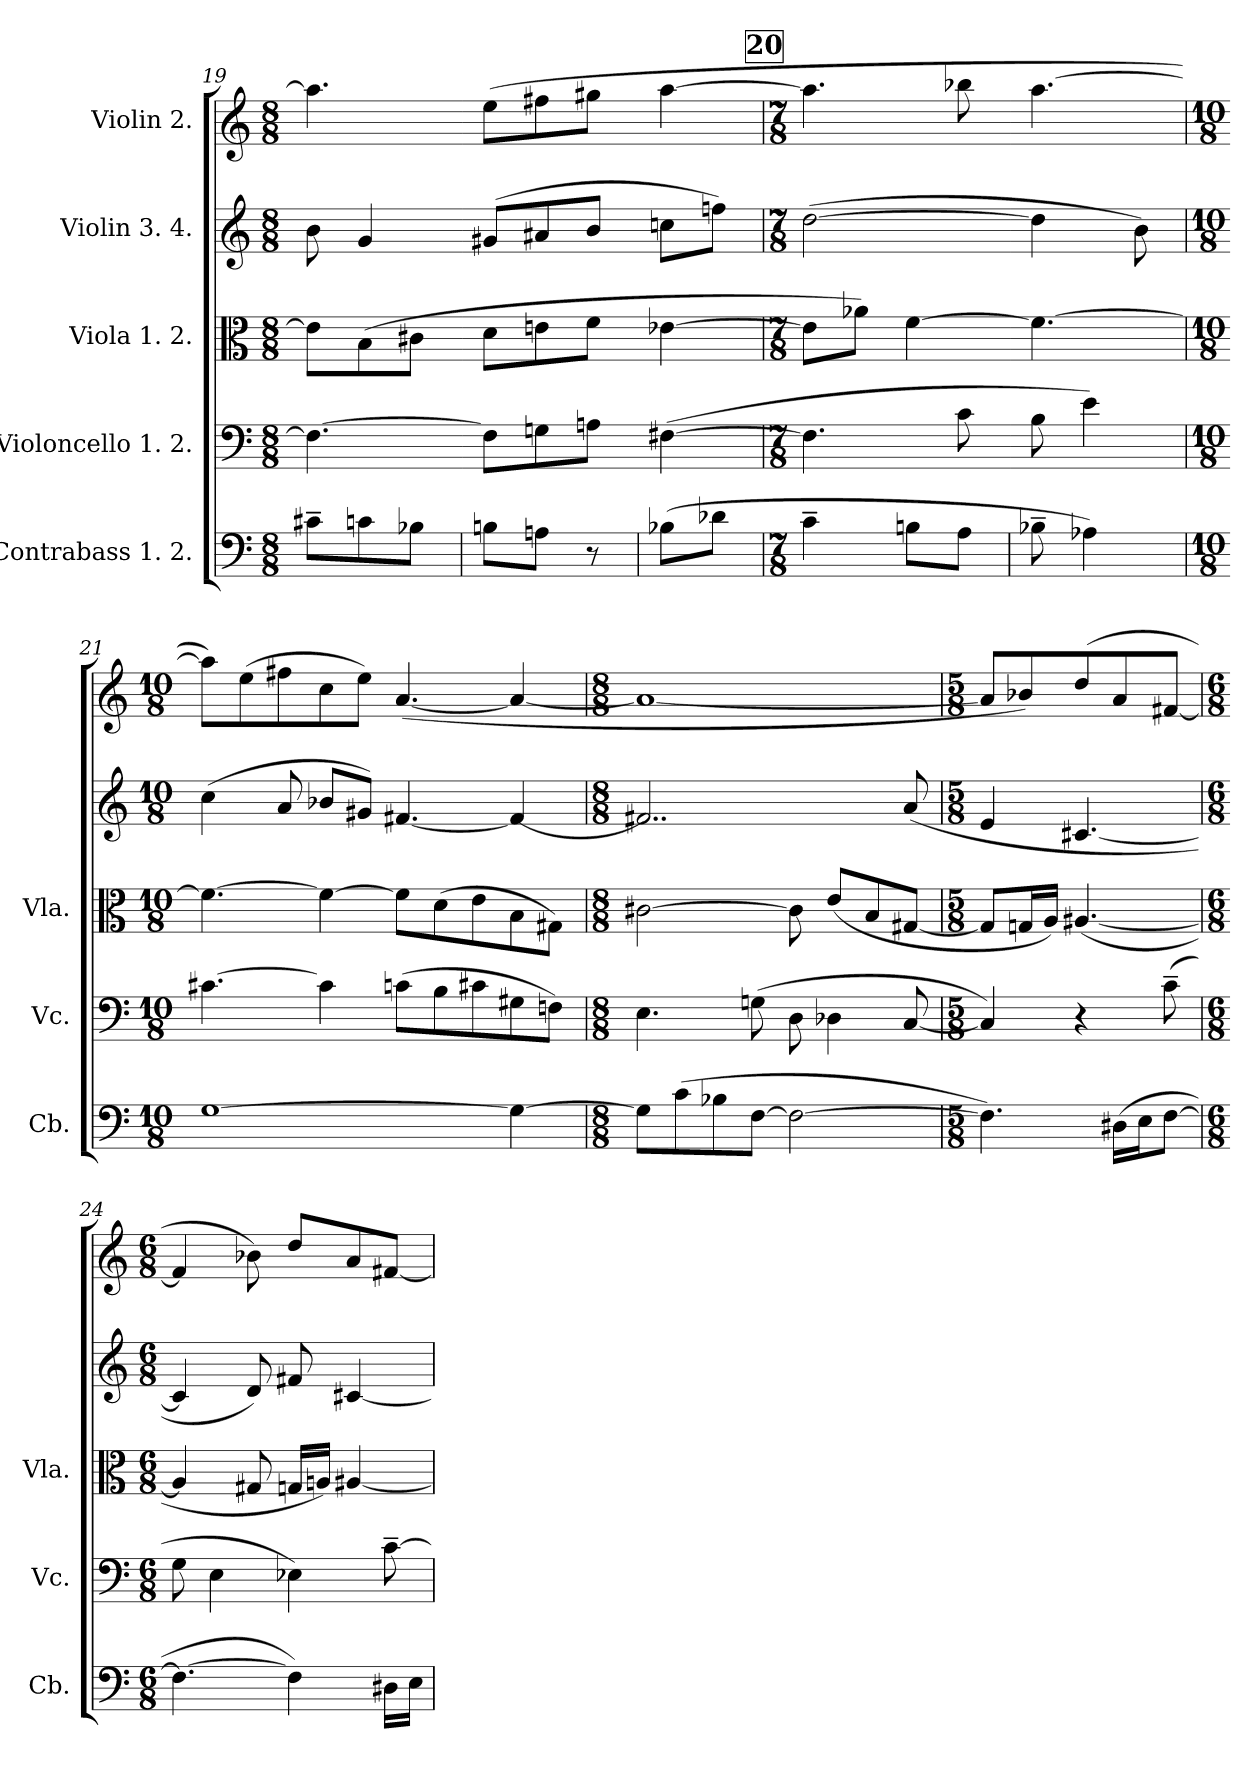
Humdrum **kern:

**kern	**kern	**kern	**kern	**kern
*part5	*part4	*part3	*part2	*part1
*staff5	*staff4	*staff3	*staff2	*staff1
*I"Contrabass 1. 2.	*I"Violoncello 1. 2.	*I"Viola 1. 2.	*I"Violin 3. 4.	*I"Violin 2.
*I'Cb.	*I'Vc.	*I'Vla.	*	*
*clefF4	*clefF4	*clefC3	*clefG2	*clefG2
*ITrd7c12	*	*	*	*
*k[]	*k[]	*k[]	*k[]	*k[]
*M8/8	*M8/8	*M8/8	*M8/8	*M8/8
=19	=19	=19	=19	=19
8C#X~L	4.F_	8e-L]	8b	4.aa]
8Cn	.	(8B	4g	.
8BB-XJ	.	8c#XJ	.	.
=	=-	=-	=-	=-
8BBnL	8FL]	8dL	(>8g#XL	(8eeL
8AAnJ	8Gn	8en	8a#X	8ff#X
8r	8AnJ	8fJ	8bJ	8gg#XJ
=	=-	=-	=-	=-
(8BB-XL	([4F#X	[4e-X	8ccnL	[4aa
8D-XJ	.	.	8ffnJ)	.
!!LO:REH:place=s1:t=20
=20	=20	=20	=20	=20
*M7/8	*M7/8	*M7/8	*M7/8	*M7/8
4C~	4.F#]	8e-L]	([2dd	4.aa]
.	.	8a-XJ)	.	.
8BBnL	.	[4f	.	.
8AAJ	8c	.	.	8bb-X
=	=-	=-	=-	=-
8BB-X~	8B	4.f_	4dd]	[4.aa
4AA-X)	4e)	.	.	.
.	.	.	8b)	.
=21	=21	=21	=21	=21
*M10/8	*M10/8	*M10/8	*M10/8	*M10/8
[1GG	[4.c#X	4.f_	(>4cc	8aaL])
.	.	.	.	(8ee
.	.	.	8a	8ff#X
.	4c#]	4f_	8b-XL	8cc
.	.	.	8g#XJ)	8eeJ)
.	(8cnL	8fL]	[4.f#X	(>[4.a
.	8B	(8d	.	.
.	8c#X	8e	.	.
4GG_	8G#X	8B	4f#_	4a_
.	8FnJ)	8G#XJ)	.	.
=22	=22	=22	=22	=22
*M8/8	*M8/8	*M8/8	*M8/8	*M8/8
8GGL]	4.E	[2c#X	2..f#X]	1a_
(8C	.	.	.	.
8BB-X	.	.	.	.
[8FFJ	(8Gn	.	.	.
2FF_	8D	8c#]	.	.
.	4D-X	(8eL	.	.
.	.	8B	.	.
.	[8C	[8G#XJ	(8a	.
=23	=23	=23	=23	=23
*M5/8	*M5/8	*M5/8	*M5/8	*M5/8
4.FF])	4C])	8G#L]	4e	8aL]
.	.	16GnL	.	8b-X)
.	.	16AJJ)	.	.
.	4r	([4.A#X	[4.c#X	(8dd
(16DD#XLL	.	.	.	8a
16EEJ	.	.	.	.
[8FFJ	(8c~	.	.	[8f#XJ
=24	=24	=24	=24	=24
*M6/8	*M6/8	*M6/8	*M6/8	*M6/8
4.FF_	8G	4A#]	4c#]	4f#]
.	4E	.	.	.
.	.	8G#X	8d)	8b-X)
4FF])	4E-X)	16GnLL	8f#Xi	8ddiL
.	.	16AnJJ)	.	.
.	.	[4A#Xi	[4c#X	8a
16DD#XiLL	[8c~	.	.	[8f#XJ
16EEJJ	.	.	.	.
=	=	=	=	=
*-	*-	*-	*-	*-
